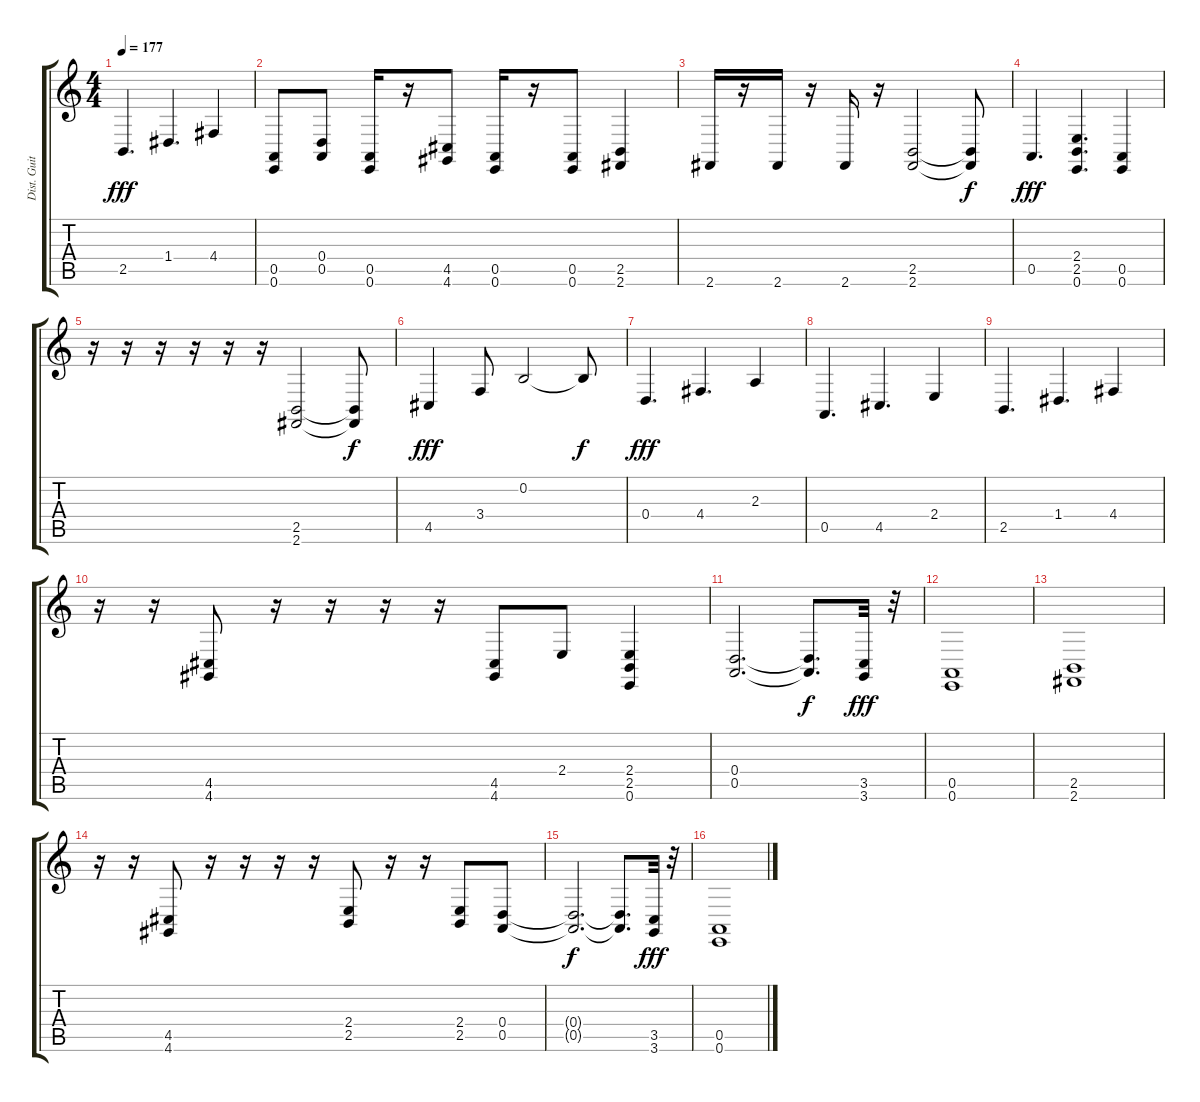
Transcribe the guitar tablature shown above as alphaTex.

\track ("Dist. Guitar 3" "Dist. Guit") {instrument lead5charang}
\staff {score tabs}
\tuning (E4 B3 G3 D3 A2 E2) {hide}
\ts (4 4)
\tempo 177
\clef g2
\ks c
2.5.4{d dy fff} 1.4.4{d} 4.4.4 |
(0.5 0.6).8 (0.4 0.5).8 (0.5 0.6).16 r.16 (4.5 4.6).8 (0.5 0.6).16 r.16 (0.5 0.6).8 (2.5 2.6).4 |
2.6.16 r.16 2.6.16 r.16 2.6.16 r.16 (2.5 2.6).2 (2.5{t} 2.6{t}).8{dy f} |
0.5.4{d dy fff} (2.4 2.5 0.6).4{d} (0.5 0.6).4 |
r.16 r.16 r.16 r.16 r.16 r.16 (2.5 2.6).2 (2.5{t} 2.6{t}).8{dy f} |
4.5.4{dy fff} 3.4.8 0.2.2 0.2{t}.8{dy f} |
0.4.4{d dy fff} 4.4.4{d} 2.3.4 |
0.5.4{d} 4.5.4{d} 2.4.4 |
2.5.4{d} 1.4.4{d} 4.4.4 |
r.16 r.16 (4.5 4.6).8 r.16 r.16 r.16 r.16 (4.5 4.6).8 2.4.8 (2.4 2.5 0.6).4 |
(0.4 0.5).2{d} (0.4{t} 0.5{t}).8{d dy f} (3.5 3.6).32{dy fff} r.32 |
(0.5 0.6).1 |
(2.5 2.6).1 |
r.16 r.16 (4.5 4.6).8 r.16 r.16 r.16 r.16 (2.4 2.5).8 r.16 r.16 (2.4 2.5).8 (0.4 0.5).8 |
(0.4{t} 0.5{t}).2{d dy f} (0.4{t} 0.5{t}).8{d} (3.5 3.6).32{dy fff} r.32 |
(0.5 0.6).1
